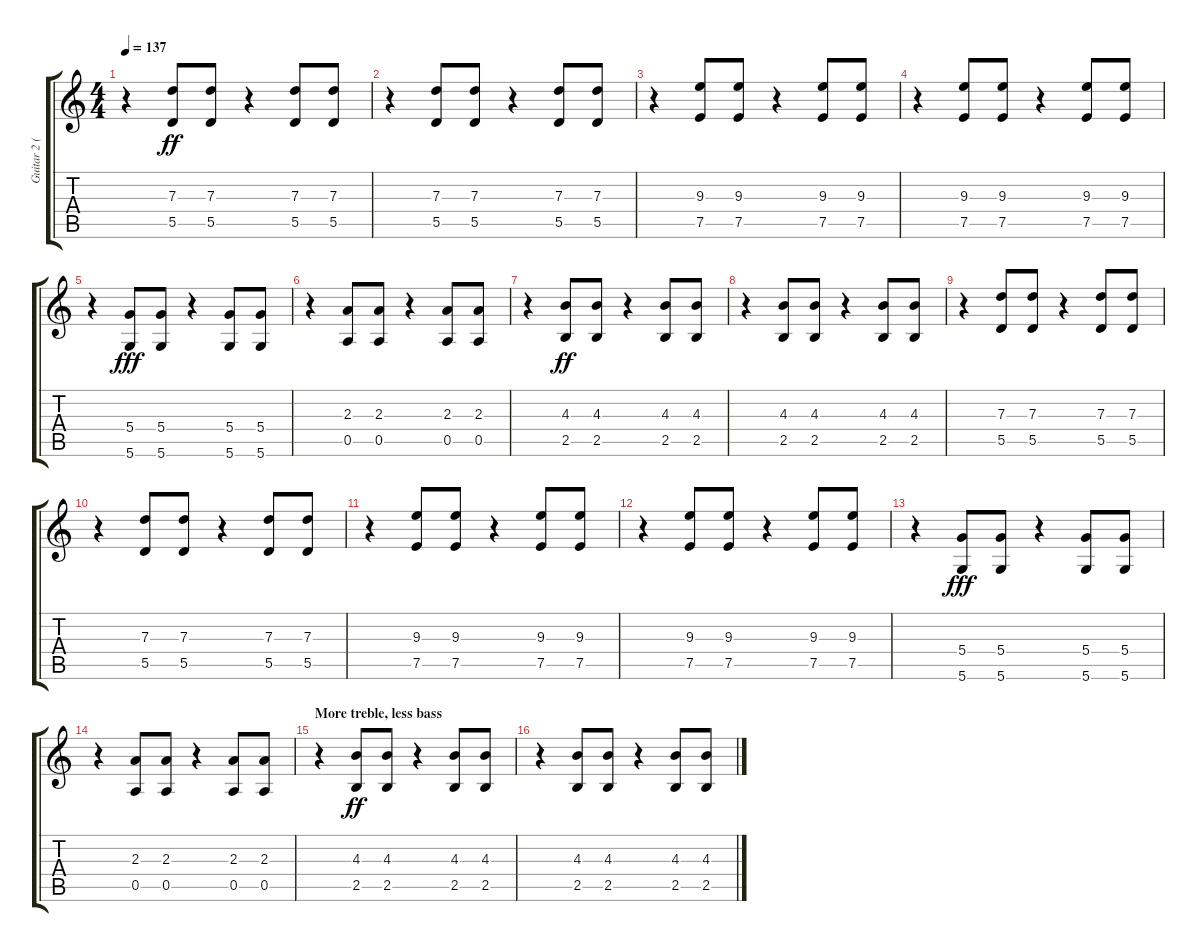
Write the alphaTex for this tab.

\track ("Guitar 2 (Drop D)" "Guitar 2 (") {instrument distortionguitar}
\staff {score tabs}
\tuning (E4 B3 G3 D3 A2 D2) {hide}
\ts (4 4)
\tempo 137
\clef g2
\ks c
r.4{dy ff} (7.3 5.5).8 (7.3 5.5).8 r.4 (7.3 5.5).8 (7.3 5.5).8 |
r.4 (7.3 5.5).8 (7.3 5.5).8 r.4 (7.3 5.5).8 (7.3 5.5).8 |
r.4 (9.3 7.5).8 (9.3 7.5).8 r.4 (9.3 7.5).8 (9.3 7.5).8 |
r.4 (9.3 7.5).8 (9.3 7.5).8 r.4 (9.3 7.5).8 (9.3 7.5).8 |
r.4 (5.4 5.6).8{dy fff} (5.4 5.6).8 r.4 (5.4 5.6).8 (5.4 5.6).8 |
r.4 (2.3 0.5).8 (2.3 0.5).8 r.4 (2.3 0.5).8 (2.3 0.5).8 |
r.4 (4.3 2.5).8{dy ff} (4.3 2.5).8 r.4 (4.3 2.5).8 (4.3 2.5).8 |
r.4 (4.3 2.5).8 (4.3 2.5).8 r.4 (4.3 2.5).8 (4.3 2.5).8 |
r.4 (7.3 5.5).8 (7.3 5.5).8 r.4 (7.3 5.5).8 (7.3 5.5).8 |
r.4 (7.3 5.5).8 (7.3 5.5).8 r.4 (7.3 5.5).8 (7.3 5.5).8 |
r.4 (9.3 7.5).8 (9.3 7.5).8 r.4 (9.3 7.5).8 (9.3 7.5).8 |
r.4 (9.3 7.5).8 (9.3 7.5).8 r.4 (9.3 7.5).8 (9.3 7.5).8 |
r.4 (5.4 5.6).8{dy fff} (5.4 5.6).8 r.4 (5.4 5.6).8 (5.4 5.6).8 |
r.4 (2.3 0.5).8 (2.3 0.5).8 r.4 (2.3 0.5).8 (2.3 0.5).8 |
\section ("" "More treble, less bass")
r.4 (4.3 2.5).8{dy ff} (4.3 2.5).8 r.4 (4.3 2.5).8 (4.3 2.5).8 |
r.4 (4.3 2.5).8 (4.3 2.5).8 r.4 (4.3 2.5).8 (4.3 2.5).8
